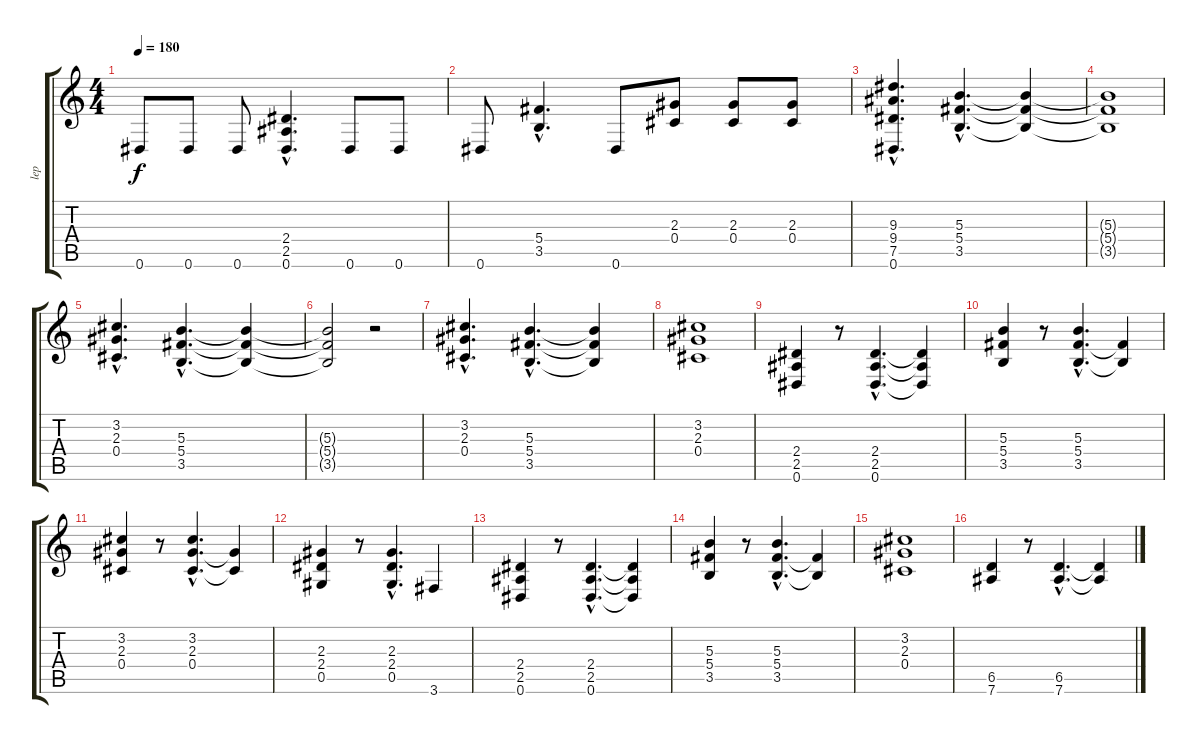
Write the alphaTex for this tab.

\track ("lep" "lep") {instrument distortionguitar}
\staff {score tabs}
\tuning (Eb4 Bb3 Gb3 Db3 Ab2 Eb2) {hide}
\ts (4 4)
\tempo 180
\clef g2
\ks c
0.6.8{dy f} 0.6.8 0.6.8 (2.4{hac} 2.5{hac} 0.6{hac}).4{d} 0.6.8 0.6.8 |
0.6.8 (5.4{hac} 3.5{hac}).4{d} 0.6.8 (2.3 0.4).8 (2.3 0.4).8 (2.3 0.4).8 |
(9.3{hac} 9.4{hac} 7.5{hac} 0.6{hac}).4{d} (5.3{hac} 5.4{hac} 3.5{hac}).4{d} (5.3{t} 5.4{t} 3.5{t}).4 |
(5.3{t} 5.4{t} 3.5{t}).1 |
(3.2{hac} 2.3{hac} 0.4{hac}).4{d} (5.3{hac} 5.4{hac} 3.5{hac}).4{d} (5.3{t} 5.4{t} 3.5{t}).4 |
(5.3{t} 5.4{t} 3.5{t}).2 r.2 |
(3.2{hac} 2.3{hac} 0.4{hac}).4{d} (5.3{hac} 5.4{hac} 3.5{hac}).4{d} (5.3{t} 5.4{t} 3.5{t}).4 |
(3.2 2.3 0.4).1 |
(2.4 2.5 0.6).4 r.8 (2.4{hac} 2.5{hac} 0.6{hac}).4{d} (2.4{t} 2.5{t} 0.6{t}).4 |
(5.3 5.4 3.5).4 r.8 (5.3{hac} 5.4{hac} 3.5{hac}).4{d} (5.4{t} 3.5{t}).4 |
(3.2 2.3 0.4).4 r.8 (3.2{hac} 2.3{hac} 0.4{hac}).4{d} (2.3{t} 0.4{t}).4 |
(2.3 2.4 0.5).4 r.8 (2.3{hac} 2.4{hac} 0.5{hac}).4{d} 3.6.4 |
(2.4 2.5 0.6).4 r.8 (2.4{hac} 2.5{hac} 0.6{hac}).4{d} (2.4{t} 2.5{t} 0.6{t}).4 |
(5.3 5.4 3.5).4 r.8 (5.3{hac} 5.4{hac} 3.5{hac}).4{d} (5.4{t} 3.5{t}).4 |
(3.2 2.3 0.4).1 |
(6.5 7.6).4 r.8 (6.5{hac} 7.6{hac}).4{d} (6.5{t} 7.6{t}).4
